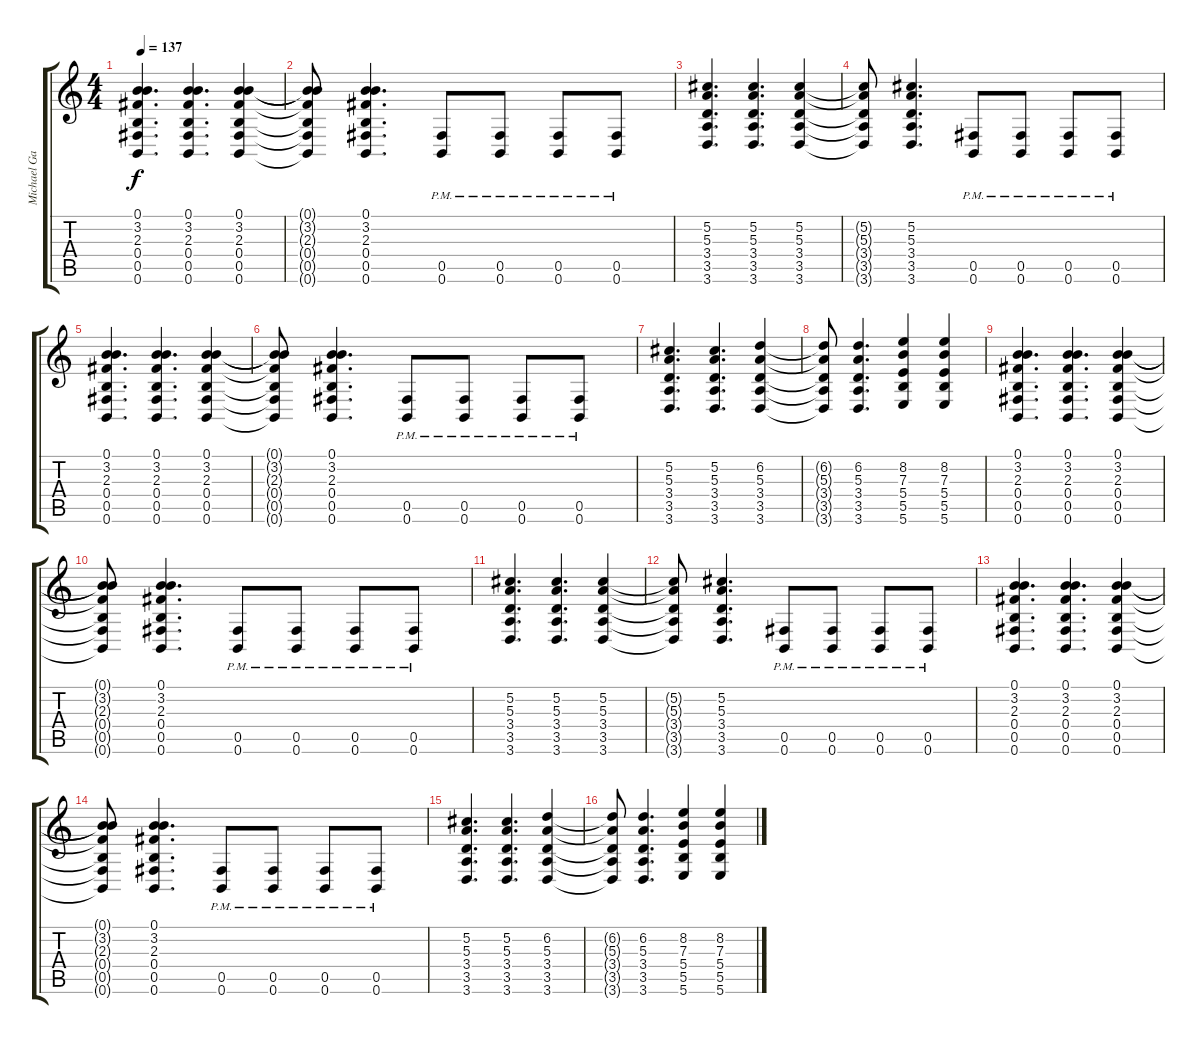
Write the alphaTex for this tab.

\track ("Michael Gallagher" "Michael Ga") {instrument overdrivenguitar}
\staff {score tabs}
\tuning (B3 Ab3 E3 B2 Gb2 B1) {hide}
\ts (4 4)
\tempo 137
\clef g2
\ks c
(0.1 3.2 2.3 0.4 0.5 0.6).4{d dy f} (0.1 3.2 2.3 0.4 0.5 0.6).4{d} (0.1 3.2 2.3 0.4 0.5 0.6).4 |
(0.1{t} 3.2{t} 2.3{t} 0.4{t} 0.5{t} 0.6{t}).8 (0.1 3.2 2.3 0.4 0.5 0.6).4{d} (0.5{pm} 0.6{pm}).8 (0.5{pm} 0.6{pm}).8 (0.5{pm} 0.6{pm}).8 (0.5{pm} 0.6{pm}).8 |
(5.2 5.3 3.4 3.5 3.6).4{d} (5.2 5.3 3.4 3.5 3.6).4{d} (5.2 5.3 3.4 3.5 3.6).4 |
(5.2{t} 5.3{t} 3.4{t} 3.5{t} 3.6{t}).8 (5.2 5.3 3.4 3.5 3.6).4{d} (0.5{pm} 0.6{pm}).8 (0.5{pm} 0.6{pm}).8 (0.5{pm} 0.6{pm}).8 (0.5{pm} 0.6{pm}).8 |
(0.1 3.2 2.3 0.4 0.5 0.6).4{d} (0.1 3.2 2.3 0.4 0.5 0.6).4{d} (0.1 3.2 2.3 0.4 0.5 0.6).4 |
(0.1{t} 3.2{t} 2.3{t} 0.4{t} 0.5{t} 0.6{t}).8 (0.1 3.2 2.3 0.4 0.5 0.6).4{d} (0.5{pm} 0.6{pm}).8 (0.5{pm} 0.6{pm}).8 (0.5{pm} 0.6{pm}).8 (0.5{pm} 0.6{pm}).8 |
(5.2 5.3 3.4 3.5 3.6).4{d} (5.2 5.3 3.4 3.5 3.6).4{d} (6.2 5.3 3.4 3.5 3.6).4 |
(6.2{t} 5.3{t} 3.4{t} 3.5{t} 3.6{t}).8 (6.2 5.3 3.4 3.5 3.6).4{d} (8.2 7.3 5.4 5.5 5.6).4 (8.2 7.3 5.4 5.5 5.6).4 |
(0.1 3.2 2.3 0.4 0.5 0.6).4{d} (0.1 3.2 2.3 0.4 0.5 0.6).4{d} (0.1 3.2 2.3 0.4 0.5 0.6).4 |
(0.1{t} 3.2{t} 2.3{t} 0.4{t} 0.5{t} 0.6{t}).8 (0.1 3.2 2.3 0.4 0.5 0.6).4{d} (0.5{pm} 0.6{pm}).8 (0.5{pm} 0.6{pm}).8 (0.5{pm} 0.6{pm}).8 (0.5{pm} 0.6{pm}).8 |
(5.2 5.3 3.4 3.5 3.6).4{d} (5.2 5.3 3.4 3.5 3.6).4{d} (5.2 5.3 3.4 3.5 3.6).4 |
(5.2{t} 5.3{t} 3.4{t} 3.5{t} 3.6{t}).8 (5.2 5.3 3.4 3.5 3.6).4{d} (0.5{pm} 0.6{pm}).8 (0.5{pm} 0.6{pm}).8 (0.5{pm} 0.6{pm}).8 (0.5{pm} 0.6{pm}).8 |
(0.1 3.2 2.3 0.4 0.5 0.6).4{d} (0.1 3.2 2.3 0.4 0.5 0.6).4{d} (0.1 3.2 2.3 0.4 0.5 0.6).4 |
(0.1{t} 3.2{t} 2.3{t} 0.4{t} 0.5{t} 0.6{t}).8 (0.1 3.2 2.3 0.4 0.5 0.6).4{d} (0.5{pm} 0.6{pm}).8 (0.5{pm} 0.6{pm}).8 (0.5{pm} 0.6{pm}).8 (0.5{pm} 0.6{pm}).8 |
(5.2 5.3 3.4 3.5 3.6).4{d} (5.2 5.3 3.4 3.5 3.6).4{d} (6.2 5.3 3.4 3.5 3.6).4 |
(6.2{t} 5.3{t} 3.4{t} 3.5{t} 3.6{t}).8 (6.2 5.3 3.4 3.5 3.6).4{d} (8.2 7.3 5.4 5.5 5.6).4 (8.2 7.3 5.4 5.5 5.6).4
